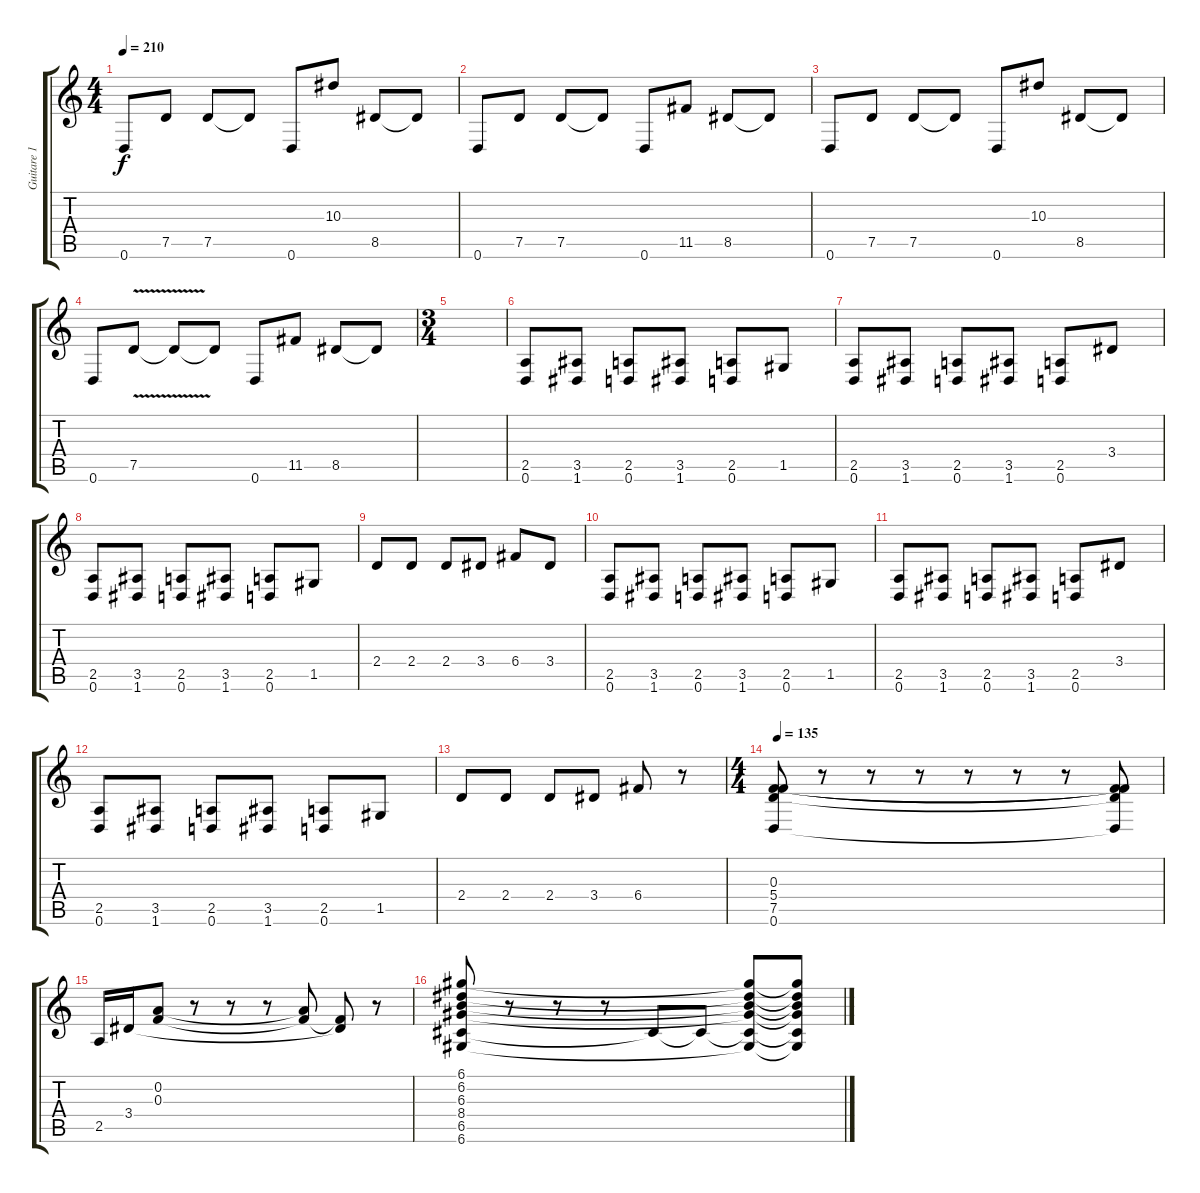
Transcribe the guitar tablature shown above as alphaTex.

\track ("Guitare 1" "Guitare 1") {instrument distortionguitar}
\staff {score tabs}
\tuning (D4 A3 F3 C3 G2 D2) {hide}
\ts (4 4)
\tempo 210
\clef g2
\ks c
0.6.8{dy f} 7.5.8 7.5.8 7.5{t}.8 0.6.8 10.3.8 8.5.8 8.5{t}.8 |
0.6.8 7.5.8 7.5.8 7.5{t}.8 0.6.8 11.5.8 8.5.8 8.5{t}.8 |
0.6.8 7.5.8 7.5.8 7.5{t}.8 0.6.8 10.3.8 8.5.8 8.5{t}.8 |
0.6.8 7.5{v}.8 7.5{t}.8 7.5{t}.8 0.6.8 11.5.8 8.5.8 8.5{t}.8 |
\ts (3 4)
|
(2.5 0.6).8 (3.5 1.6).8 (2.5 0.6).8 (3.5 1.6).8 (2.5 0.6).8 1.5.8 |
(2.5 0.6).8 (3.5 1.6).8 (2.5 0.6).8 (3.5 1.6).8 (2.5 0.6).8 3.4.8 |
(2.5 0.6).8 (3.5 1.6).8 (2.5 0.6).8 (3.5 1.6).8 (2.5 0.6).8 1.5.8 |
2.4.8 2.4.8 2.4.8 3.4.8 6.4.8 3.4.8 |
(2.5 0.6).8 (3.5 1.6).8 (2.5 0.6).8 (3.5 1.6).8 (2.5 0.6).8 1.5.8 |
(2.5 0.6).8 (3.5 1.6).8 (2.5 0.6).8 (3.5 1.6).8 (2.5 0.6).8 3.4.8 |
(2.5 0.6).8 (3.5 1.6).8 (2.5 0.6).8 (3.5 1.6).8 (2.5 0.6).8 1.5.8 |
2.4.8 2.4.8 2.4.8 3.4.8 6.4.8 r.8 |
\ts (4 4)
\tempo 135
(0.3 5.4 7.5 0.6).8 r.8 r.8 r.8 r.8 r.8 r.8 (0.3{t} 5.4{t} 7.5{t} 0.6{t}).8 |
2.5.16 3.4.16 (0.2 0.3).8 r.8 r.8 r.8 (0.2{t} 0.3{t}).8 (0.3{t} 3.4{t}).8 r.8 |
(6.1 6.2 6.3 8.4 6.5 6.6).8 r.8 r.8 r.8 6.5{t}.8 6.5{t}.8 (6.1{t} 6.2{t} 6.3{t} 8.4{t} 6.5{t} 6.6{t}).8 (6.1{t} 6.2{t} 6.3{t} 8.4{t} 6.5{t} 6.6{t}).8
